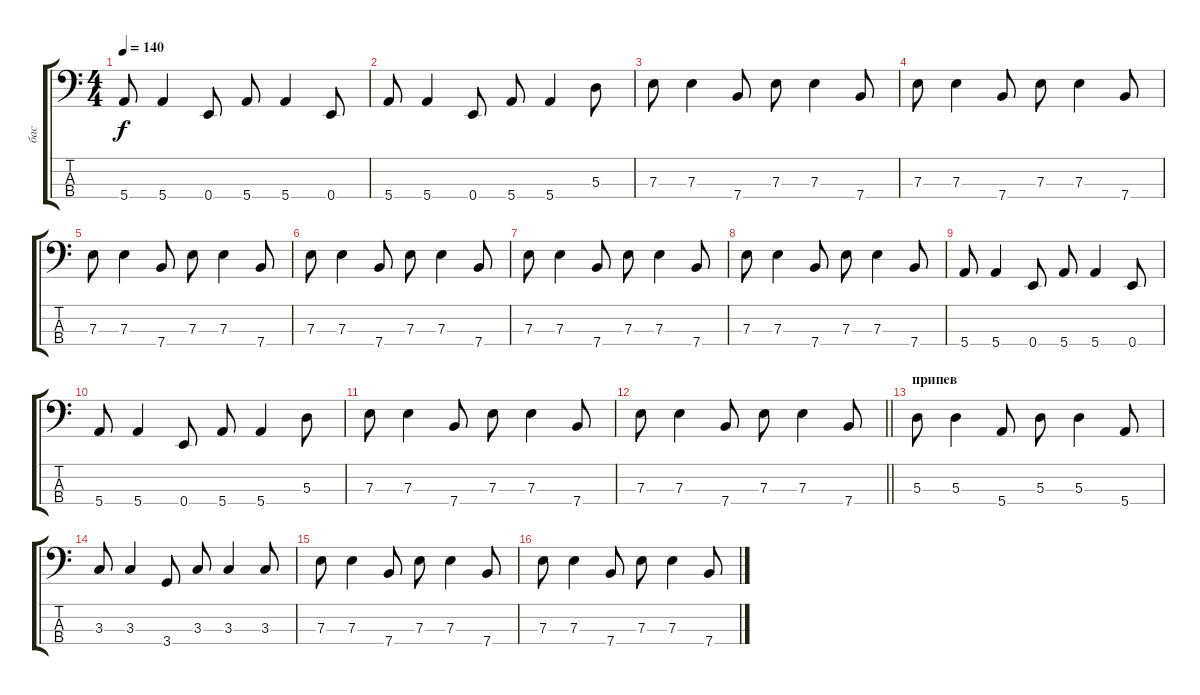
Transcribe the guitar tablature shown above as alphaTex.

\track ("бас" "бас") {instrument electricbassfinger}
\staff {score tabs}
\tuning (G2 D2 A1 E1) {hide}
\ts (4 4)
\tempo 140
\clef f4
\ks c
5.4.8{dy f} 5.4.4 0.4.8 5.4.8 5.4.4 0.4.8 |
5.4.8 5.4.4 0.4.8 5.4.8 5.4.4 5.3.8 |
7.3.8 7.3.4 7.4.8 7.3.8 7.3.4 7.4.8 |
7.3.8 7.3.4 7.4.8 7.3.8 7.3.4 7.4.8 |
7.3.8 7.3.4 7.4.8 7.3.8 7.3.4 7.4.8 |
7.3.8 7.3.4 7.4.8 7.3.8 7.3.4 7.4.8 |
7.3.8 7.3.4 7.4.8 7.3.8 7.3.4 7.4.8 |
7.3.8 7.3.4 7.4.8 7.3.8 7.3.4 7.4.8 |
5.4.8 5.4.4 0.4.8 5.4.8 5.4.4 0.4.8 |
5.4.8 5.4.4 0.4.8 5.4.8 5.4.4 5.3.8 |
7.3.8 7.3.4 7.4.8 7.3.8 7.3.4 7.4.8 |
\barLineRight lightlight
7.3.8 7.3.4 7.4.8 7.3.8 7.3.4 7.4.8 |
\section ("" "припев")
5.3.8 5.3.4 5.4.8 5.3.8 5.3.4 5.4.8 |
3.3.8 3.3.4 3.4.8 3.3.8 3.3.4 3.3.8 |
7.3.8 7.3.4 7.4.8 7.3.8 7.3.4 7.4.8 |
7.3.8 7.3.4 7.4.8 7.3.8 7.3.4 7.4.8
